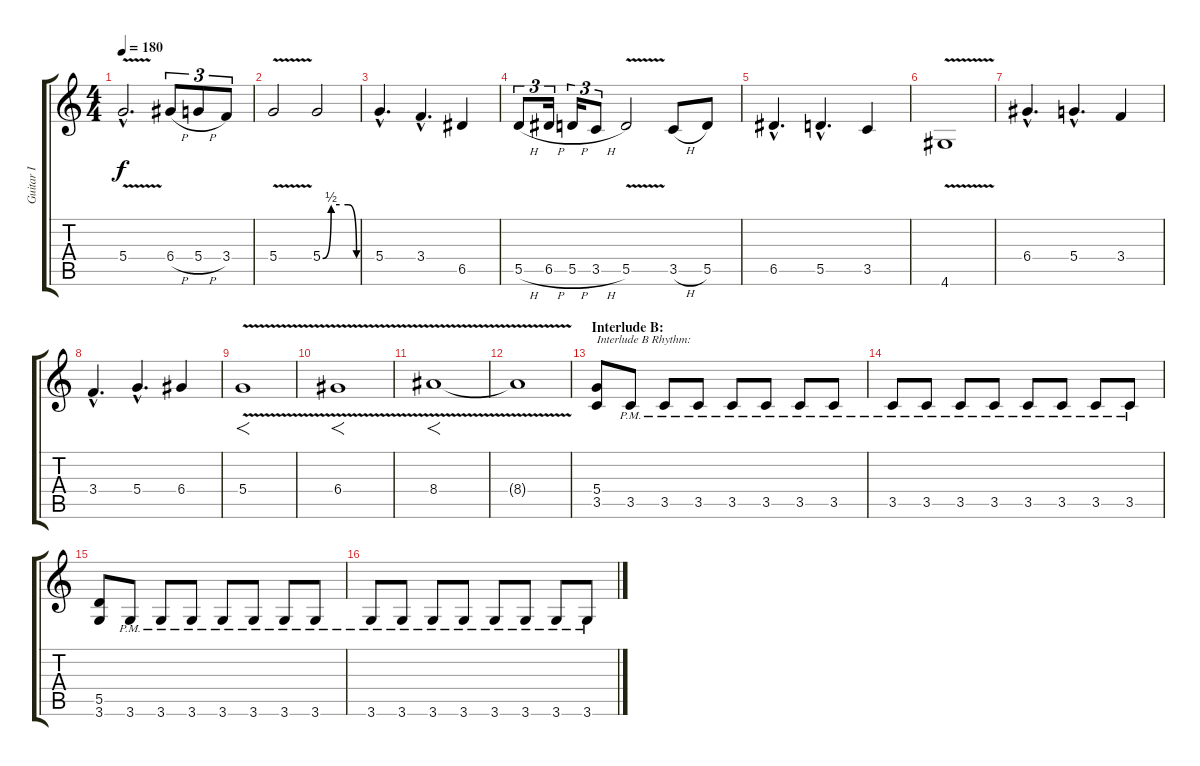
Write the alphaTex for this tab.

\track ("Guitar I" "Guitar I") {instrument distortionguitar}
\staff {score tabs}
\tuning (E4 B3 G3 D3 A2 E2) {hide}
\ts (4 4)
\tempo 180
\clef g2
\ks c
5.4{v hac}.2{d dy f} 6.4{h}.8{tu (3 2)} 5.4{h}.8{tu (3 2)} 3.4.8{tu (3 2)} |
5.4{v}.2 5.4{be (custom 0 0 15 2 30 2 45 2 60 0)}.2 |
5.4{hac}.4{d} 3.4{hac}.4{d} 6.5.4 |
5.5{h}.8{tu (3 2)} 6.5{h}.16{tu (3 2)} 5.5{h}.16{tu (3 2)} 3.5{h}.8{tu (3 2)} 5.5{v}.2 3.5{h}.8 5.5.8 |
6.5{hac}.4{d} 5.5{hac}.4{d} 3.5.4 |
4.6{v}.1 |
6.4{hac}.4{d} 5.4{hac}.4{d} 3.4.4 |
3.4{hac}.4{d} 5.4{hac}.4{d} 6.4.4 |
5.4{v}.1{f} |
6.4{v}.1{f} |
8.4{v}.1{f} |
8.4{t}.1 |
\section ("" "Interlude B:")
(5.4 3.5).8{txt "Interlude B Rhythm:"} 3.5{pm}.8 3.5{pm}.8 3.5{pm}.8 3.5{pm}.8 3.5{pm}.8 3.5{pm}.8 3.5{pm}.8 |
3.5{pm}.8 3.5{pm}.8 3.5{pm}.8 3.5{pm}.8 3.5{pm}.8 3.5{pm}.8 3.5{pm}.8 3.5{pm}.8 |
(5.5 3.6).8 3.6{pm}.8 3.6{pm}.8 3.6{pm}.8 3.6{pm}.8 3.6{pm}.8 3.6{pm}.8 3.6{pm}.8 |
3.6{pm}.8 3.6{pm}.8 3.6{pm}.8 3.6{pm}.8 3.6{pm}.8 3.6{pm}.8 3.6{pm}.8 3.6{pm}.8
